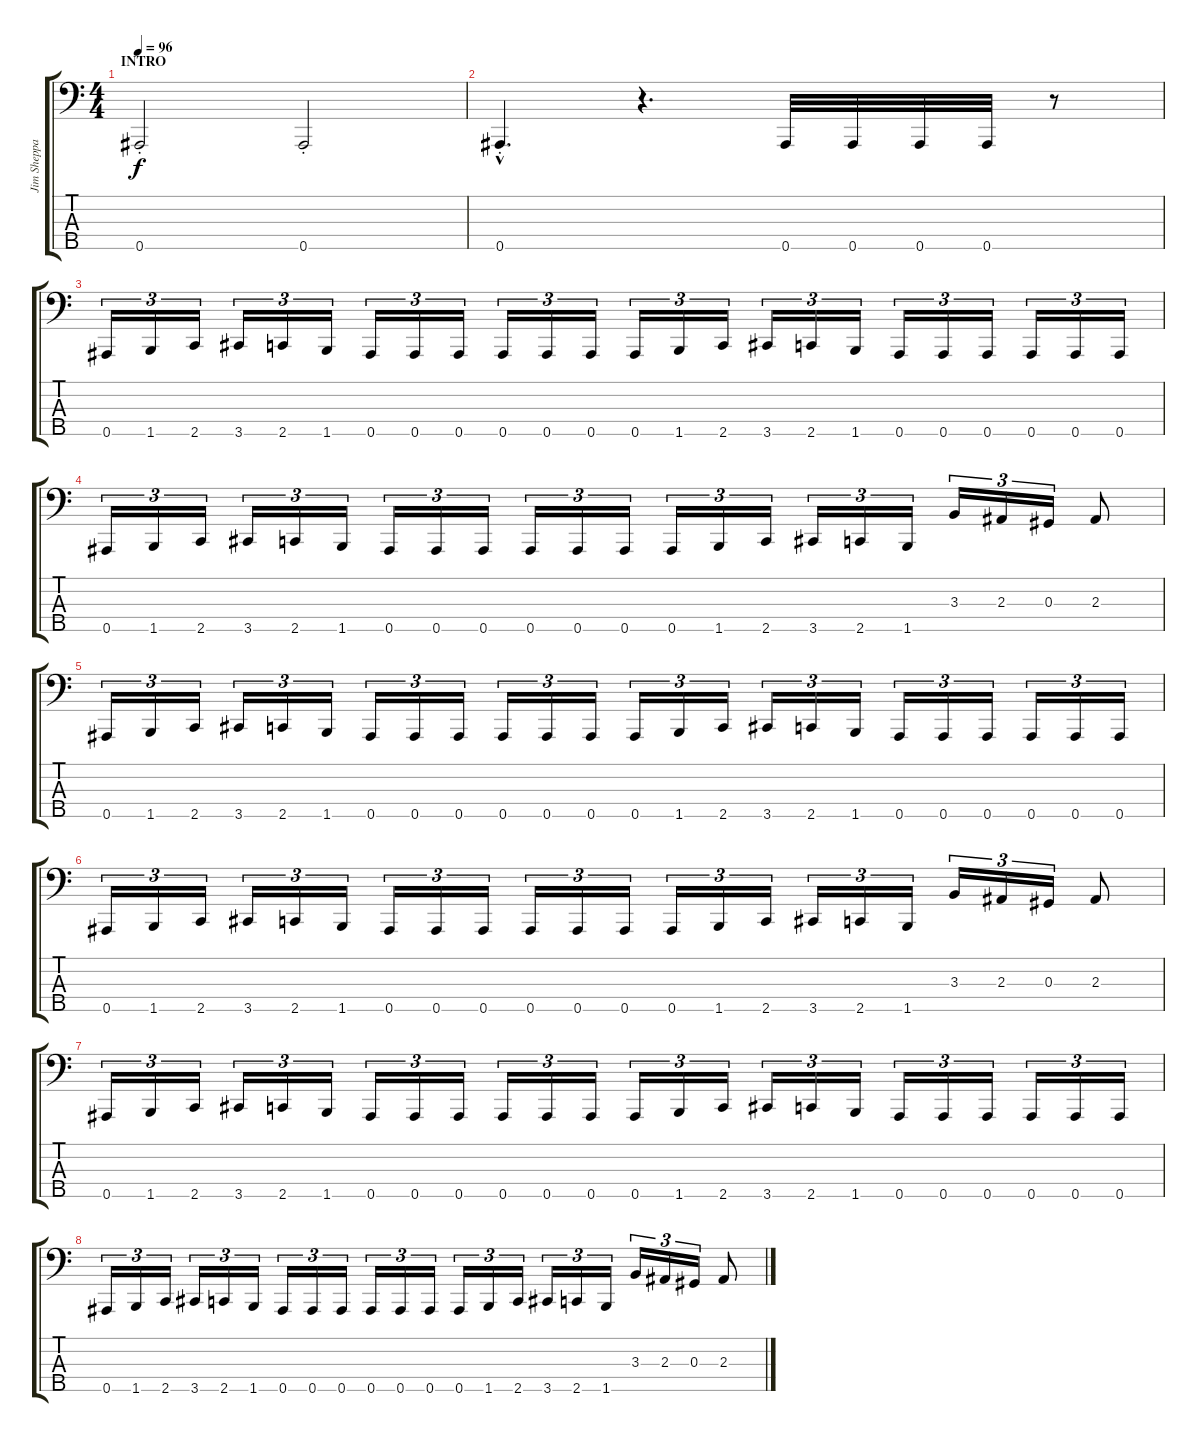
\track ("Jim Sheppard" "Jim Sheppa") {instrument electricbasspick}
\staff {score tabs}
\tuning (Gb2 Db2 Ab1 Eb1 Bb0) {hide}
\ts (4 4)
\section ("" "INTRO")
\tempo 96
\clef f4
\ks c
0.5{st}.2{dy f instrument electricbasspick} 0.5{st}.2 |
0.5{hac st}.4{d} r.4{d} 0.5.32 0.5.32 0.5.32 0.5.32 r.8 |
0.5.16{tu (3 2)} 1.5.16{tu (3 2)} 2.5.16{tu (3 2)} 3.5.16{tu (3 2)} 2.5.16{tu (3 2)} 1.5.16{tu (3 2)} 0.5.16{tu (3 2)} 0.5.16{tu (3 2)} 0.5.16{tu (3 2)} 0.5.16{tu (3 2)} 0.5.16{tu (3 2)} 0.5.16{tu (3 2)} 0.5.16{tu (3 2)} 1.5.16{tu (3 2)} 2.5.16{tu (3 2)} 3.5.16{tu (3 2)} 2.5.16{tu (3 2)} 1.5.16{tu (3 2)} 0.5.16{tu (3 2)} 0.5.16{tu (3 2)} 0.5.16{tu (3 2)} 0.5.16{tu (3 2)} 0.5.16{tu (3 2)} 0.5.16{tu (3 2)} |
\section ("" "")
0.5.16{tu (3 2)} 1.5.16{tu (3 2)} 2.5.16{tu (3 2)} 3.5.16{tu (3 2)} 2.5.16{tu (3 2)} 1.5.16{tu (3 2)} 0.5.16{tu (3 2)} 0.5.16{tu (3 2)} 0.5.16{tu (3 2)} 0.5.16{tu (3 2)} 0.5.16{tu (3 2)} 0.5.16{tu (3 2)} 0.5.16{tu (3 2)} 1.5.16{tu (3 2)} 2.5.16{tu (3 2)} 3.5.16{tu (3 2)} 2.5.16{tu (3 2)} 1.5.16{tu (3 2)} 3.3.16{tu (3 2)} 2.3.16{tu (3 2)} 0.3.16{tu (3 2)} 2.3.8 |
0.5.16{tu (3 2)} 1.5.16{tu (3 2)} 2.5.16{tu (3 2)} 3.5.16{tu (3 2)} 2.5.16{tu (3 2)} 1.5.16{tu (3 2)} 0.5.16{tu (3 2)} 0.5.16{tu (3 2)} 0.5.16{tu (3 2)} 0.5.16{tu (3 2)} 0.5.16{tu (3 2)} 0.5.16{tu (3 2)} 0.5.16{tu (3 2)} 1.5.16{tu (3 2)} 2.5.16{tu (3 2)} 3.5.16{tu (3 2)} 2.5.16{tu (3 2)} 1.5.16{tu (3 2)} 0.5.16{tu (3 2)} 0.5.16{tu (3 2)} 0.5.16{tu (3 2)} 0.5.16{tu (3 2)} 0.5.16{tu (3 2)} 0.5.16{tu (3 2)} |
0.5.16{tu (3 2)} 1.5.16{tu (3 2)} 2.5.16{tu (3 2)} 3.5.16{tu (3 2)} 2.5.16{tu (3 2)} 1.5.16{tu (3 2)} 0.5.16{tu (3 2)} 0.5.16{tu (3 2)} 0.5.16{tu (3 2)} 0.5.16{tu (3 2)} 0.5.16{tu (3 2)} 0.5.16{tu (3 2)} 0.5.16{tu (3 2)} 1.5.16{tu (3 2)} 2.5.16{tu (3 2)} 3.5.16{tu (3 2)} 2.5.16{tu (3 2)} 1.5.16{tu (3 2)} 3.3.16{tu (3 2)} 2.3.16{tu (3 2)} 0.3.16{tu (3 2)} 2.3.8 |
0.5.16{tu (3 2)} 1.5.16{tu (3 2)} 2.5.16{tu (3 2)} 3.5.16{tu (3 2)} 2.5.16{tu (3 2)} 1.5.16{tu (3 2)} 0.5.16{tu (3 2)} 0.5.16{tu (3 2)} 0.5.16{tu (3 2)} 0.5.16{tu (3 2)} 0.5.16{tu (3 2)} 0.5.16{tu (3 2)} 0.5.16{tu (3 2)} 1.5.16{tu (3 2)} 2.5.16{tu (3 2)} 3.5.16{tu (3 2)} 2.5.16{tu (3 2)} 1.5.16{tu (3 2)} 0.5.16{tu (3 2)} 0.5.16{tu (3 2)} 0.5.16{tu (3 2)} 0.5.16{tu (3 2)} 0.5.16{tu (3 2)} 0.5.16{tu (3 2)} |
0.5.16{tu (3 2)} 1.5.16{tu (3 2)} 2.5.16{tu (3 2)} 3.5.16{tu (3 2)} 2.5.16{tu (3 2)} 1.5.16{tu (3 2)} 0.5.16{tu (3 2)} 0.5.16{tu (3 2)} 0.5.16{tu (3 2)} 0.5.16{tu (3 2)} 0.5.16{tu (3 2)} 0.5.16{tu (3 2)} 0.5.16{tu (3 2)} 1.5.16{tu (3 2)} 2.5.16{tu (3 2)} 3.5.16{tu (3 2)} 2.5.16{tu (3 2)} 1.5.16{tu (3 2)} 3.3.16{tu (3 2)} 2.3.16{tu (3 2)} 0.3.16{tu (3 2)} 2.3.8
